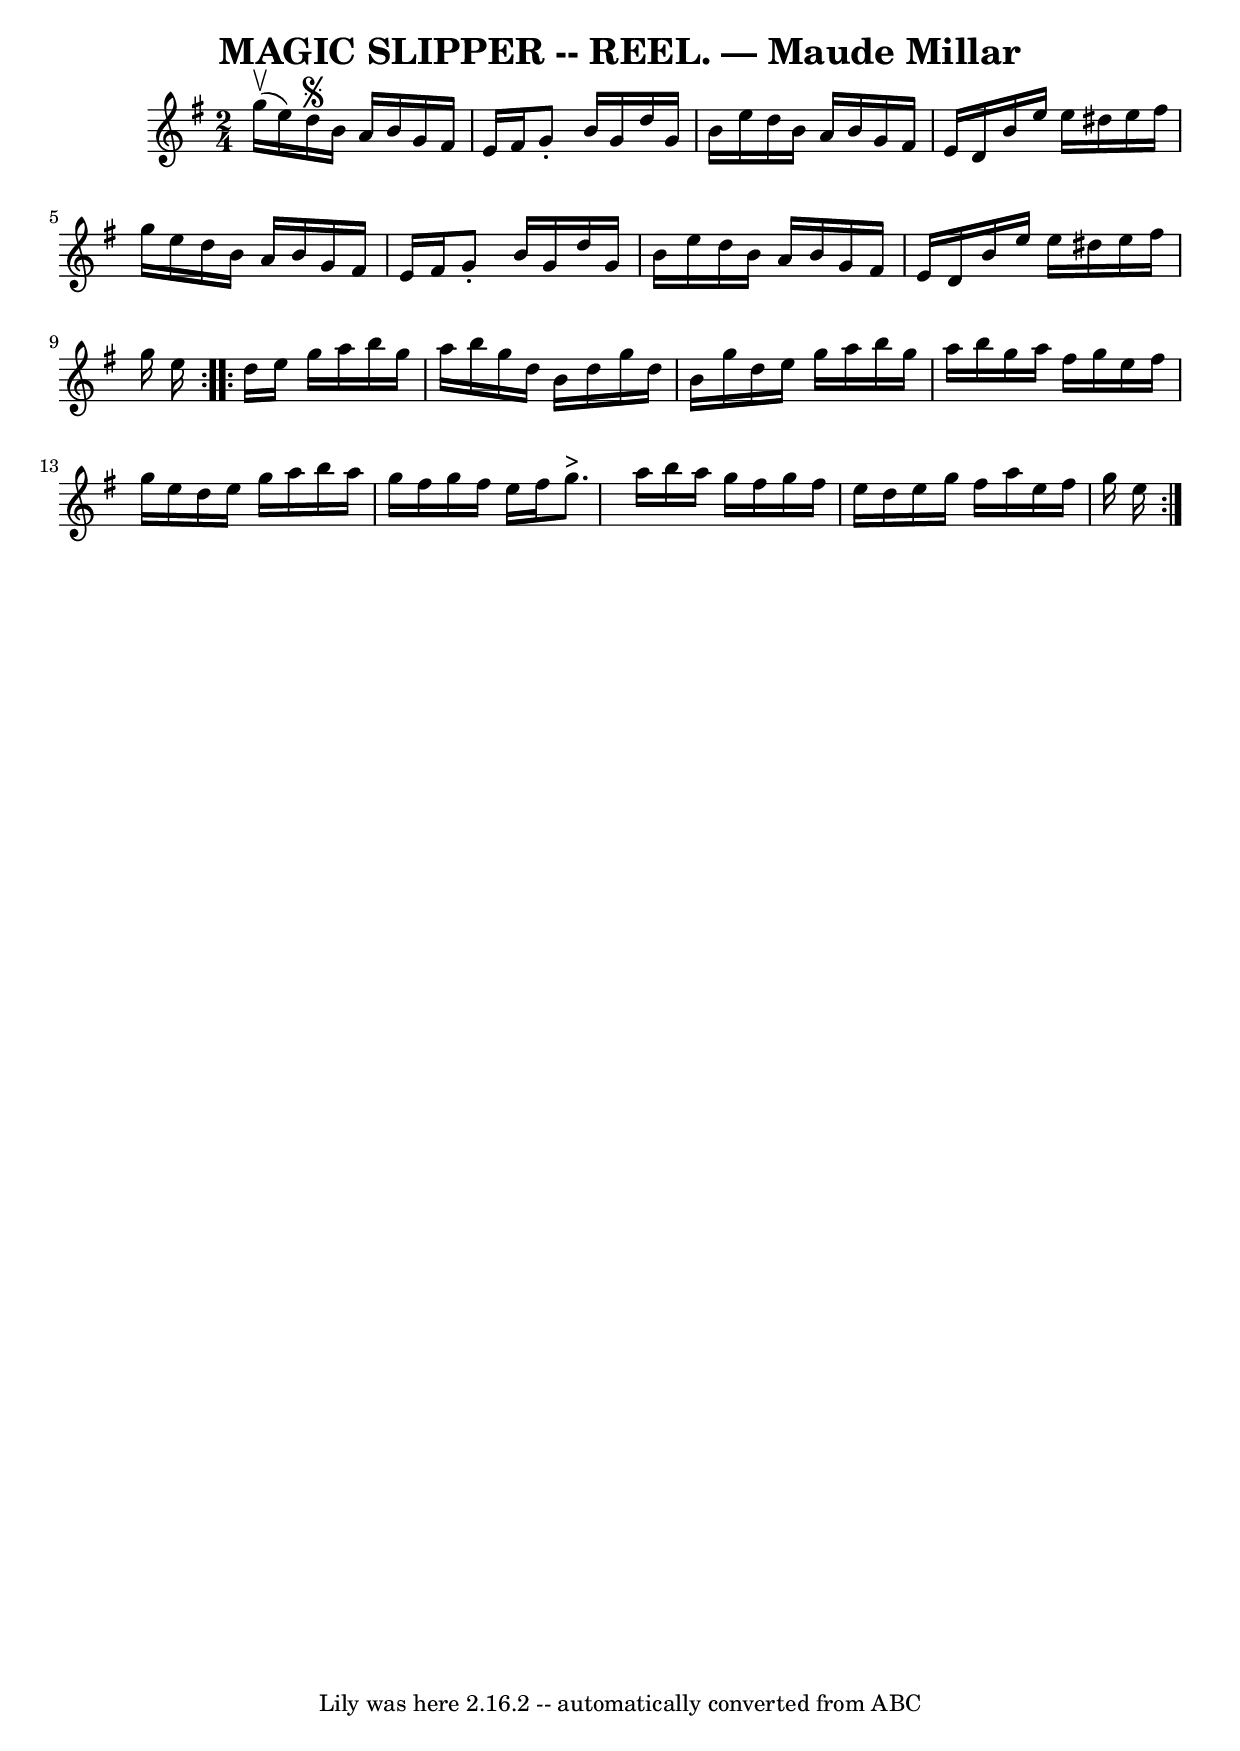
\version "2.16.2"
\include "Mammoth.ily"
\header {
  %% book = "Coles pg 30.1"
 crossRefNumber = "9"
 footnotes = "\\\\version of Maude Millar"
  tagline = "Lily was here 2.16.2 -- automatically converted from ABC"
  title = "MAGIC SLIPPER -- REEL. — Maude Millar"

}
voicedefault =  {



  \repeat volta 2 {

    \time 2/4 
    \key g \major g''16^\upbow(e''16)    |
 d''16^\segno b'16 a'16 b'16 g'16 fis'16 e'16 fis'16   |
 g'8-. b'16 g'16 d''16 g'16 b'16 e''16   |
 d''16 b'16 a'16 b'16 g'16 fis'16 e'16 d'16   |
 b'16 e''16 e''16 dis''16 e''16 fis''16 g''16 e''16   |
 d''16 b'16 a'16 b'16 g'16 fis'16 e'16 fis'16   |
 g'8-. b'16 g'16 d''16 g'16 b'16 e''16   |
 d''16 b'16 a'16 b'16 g'16 fis'16 e'16 d'16   |
 b'16 e''16    
 e''16 dis''16 e''16 fis''16 g''16 e''16  
  }     
  \repeat volta 2 {
 d''16 e''16 g''16 a''16 b''16 g''16 a''16 b''16    |
 g''16 d''16 b'16 d''16 g''16 d''16 b'16 g''16   |
 d''16 e''16 g''16 a''16 b''16 g''16 a''16 b''16  |
 g''16 a''16 fis''16 g''16 e''16 fis''16 g''16 e''16   |
 d''16 e''16 g''16 a''16 b''16 a''16 g''16 fis''16   |
 g''16 fis''16 e''16 fis''16 g''8.^">" a''16   |
 b''16 a''16 g''16 fis''16 g''16 fis''16 e''16 d''16   |
 e''16 g''16 fis''16 a''16 e''16    
 fis''16 g''16 e''16    
  }   

}

\score{
  <<

    \context Staff="default"
    {
      \voicedefault 
      
    }

  >>
  \layout {
    
  }
  \midi {
  }

}
